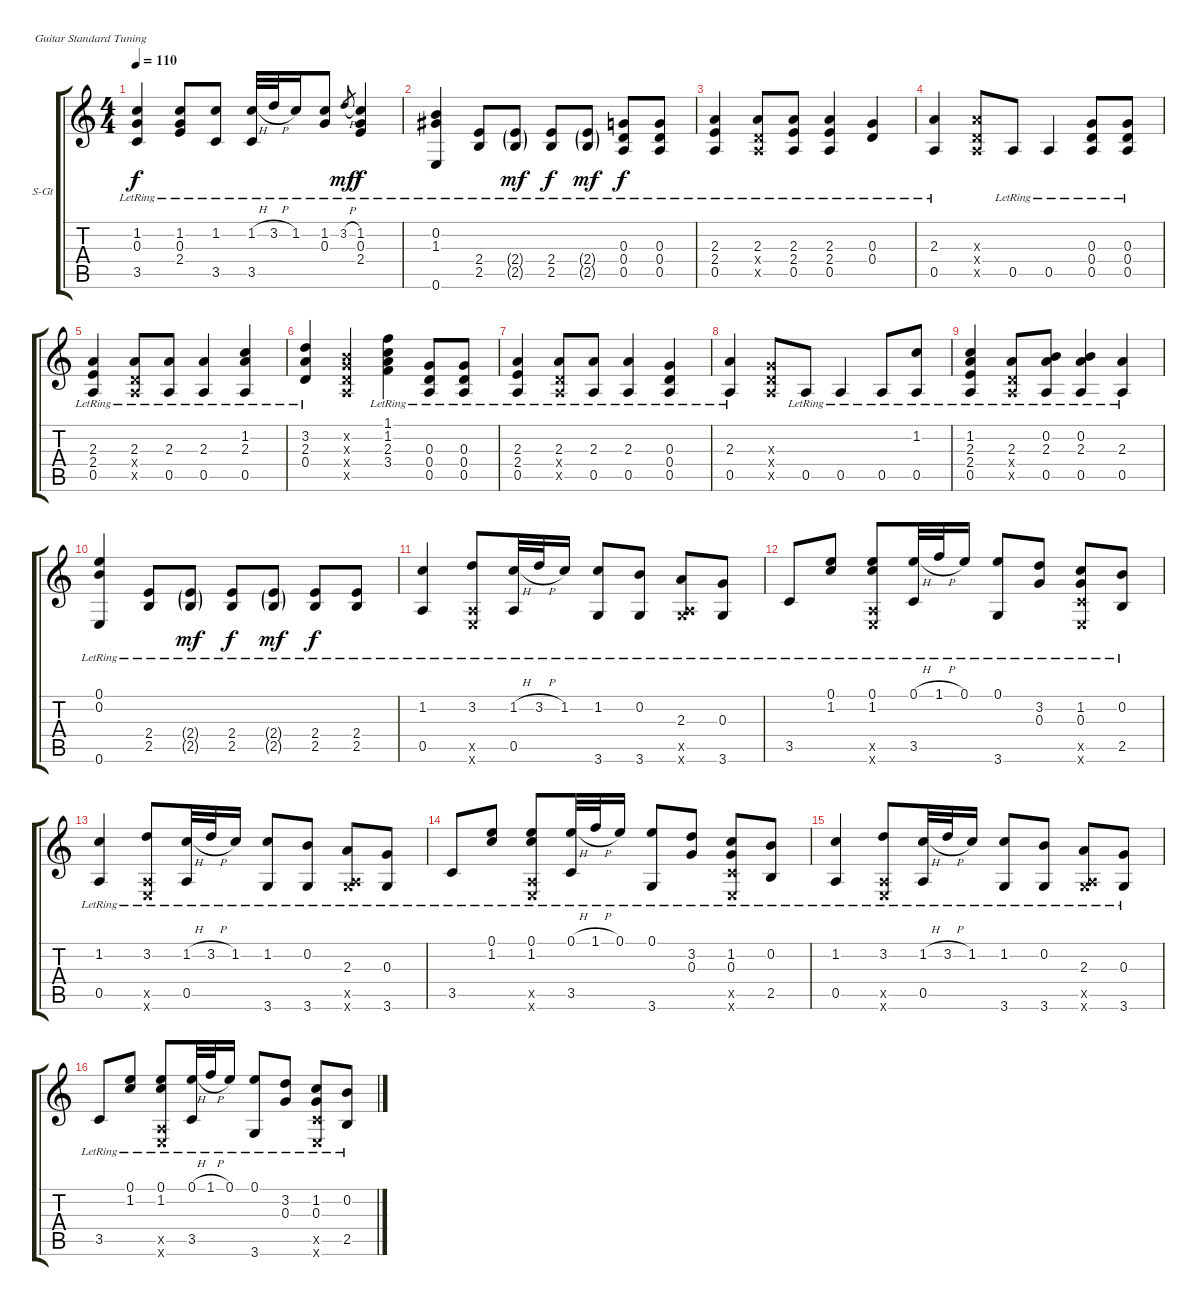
\defaultSystemsLayout 4
\bracketExtendMode groupsimilarinstruments
\firstSystemTrackNameOrientation horizontal
\otherSystemsTrackNameOrientation horizontal
\track ("Steel Guitar" "S-Gt") {instrument acousticguitarsteel}
\staff {score tabs}
\tuning (E4 B3 G3 D3 A2 E2)
\ts (4 4)
\tempo 110
\clef g2
\scale
0.504459
\ks c
(1.2{lr} 0.3{lr} 3.5{lr}).4{dy f} (1.2{lr} 0.3{lr} 2.4{lr}).8 (1.2{lr} 3.5{lr}).8 (1.2{h lr} 3.5{lr}).32 3.2{h lr}.32 1.2{lr}.16 (1.2{lr} 0.3{lr}).8 3.2{h lr}.8{gr dy mf} (1.2{lr} 0.3{lr} 2.4{lr}).4{dy f} |
\scale
0.495541 (0.2{lr} 1.3{lr} 0.6{lr}).4 (2.4{lr} 2.5{lr}).8 (2.4{g lr} 2.5{g lr}).8{dy mf} (2.4{lr} 2.5{lr}).8{dy f} (2.4{g lr} 2.5{g lr}).8{dy mf} (0.3{lr} 0.4{lr} 0.5{lr}).8{dy f} (0.3{lr} 0.4{lr} 0.5{lr}).8 |
\scale
0.482569 (2.3{lr} 2.4{lr} 0.5{lr}).4 (2.3{lr} 0.4{x} 0.5{x}).8 (0.5{lr} 2.4 2.3).8 (0.5{lr} 2.4 2.3).4 (0.3{lr} 0.4{lr}).4 |
\scale
0.517431 (2.3{lr} 0.5{lr}).4 (2.3{x} 0.4{x} 0.5{x}).8 0.5{lr}.8 0.5{lr}.4 (0.3{lr} 0.4{lr} 0.5{lr}).8 (0.3{lr} 0.4{lr} 0.5{lr}).8 |
\scale
0.5 (2.3{lr} 2.4{lr} 0.5{lr}).4 (2.3{lr} 0.4{x} 0.5{x}).8 (2.3{lr} 0.5{lr}).8 (2.3{lr} 0.5{lr}).4 (1.2{lr} 2.3{lr} 0.5{lr}).4 |
\scale
0.5 (3.2{lr} 2.3{lr} 0.4{lr}).4 (0.2{x} 0.3{x} 0.4{x} 0.5{x}).4 (1.1{lr} 1.2{lr} 2.3{lr} 3.4{lr}).4 (0.3{lr} 0.4{lr} 0.5{lr}).8 (0.3{lr} 0.4{lr} 0.5{lr}).8 |
\scale
0.482569 (2.3{lr} 2.4{lr} 0.5{lr}).4 (2.3{lr} 0.4{x} 0.5{x}).8 (2.3{lr} 0.5{lr}).8 (2.3{lr} 0.5{lr}).4 (0.3{lr} 0.4{lr} 0.5{lr}).4 |
\scale
0.517431 (2.3{lr} 0.5{lr}).4 (0.3{x} 0.4{x} 0.5{x}).8 0.5{lr}.8 0.5{lr}.4 0.5{lr}.8 (0.5{lr} 1.2).8 |
\scale
0.47007 (2.3{lr} 2.4{lr} 0.5{lr} 1.2).4 (2.3{lr} 0.4{x} 0.5{x}).8 (2.3{lr} 0.5{lr} 0.2).8 (2.3{lr} 0.5{lr} 0.2).4 (2.3{lr} 0.5{lr}).4 |
\scale
0.52993 (0.1{lr} 0.2{lr} 0.6{lr}).4 (2.4{lr} 2.5{lr}).8 (2.4{g lr} 2.5{g lr}).8{dy mf} (2.4{lr} 2.5{lr}).8{dy f} (2.4{g lr} 2.5{g lr}).8{dy mf} (2.4{lr} 2.5{lr}).8{dy f} (2.4{lr} 2.5{lr}).8 |
\scale
0.48445 (1.2{lr} 0.5{lr}).4 (3.2{lr} 0.5{x} 0.6{x}).8 (1.2{h lr} 0.5{lr}).32 3.2{h lr}.32 1.2{lr}.16 (1.2{lr} 3.6{lr}).8 (0.2{lr} 3.6{lr}).8 (2.3{lr} 3.6{x} 0.5{x}).8 (0.3{lr} 3.6{lr}).8 |
\scale
0.51555 3.5{lr}.8 (0.1{lr} 1.2{lr}).8 (0.1{lr} 1.2{lr} 0.5{x} 0.6{x}).8 (0.1{h lr} 3.5{lr}).32 1.1{h lr}.32 0.1{lr}.16 (0.1{lr} 3.6{lr}).8 (3.2{lr} 0.3{lr}).8 (1.2{lr} 0.3{lr} 3.5{x} 0.6{x}).8 (0.2{lr} 2.5{lr}).8 |
\scale
0.48445 (1.2{lr} 0.5{lr}).4 (3.2{lr} 0.5{x} 0.6{x}).8 (1.2{h lr} 0.5{lr}).32 3.2{h lr}.32 1.2{lr}.16 (1.2{lr} 3.6{lr}).8 (0.2{lr} 3.6{lr}).8 (2.3{lr} 3.6{x} 0.5{x}).8 (0.3{lr} 3.6{lr}).8 |
\scale
0.51555 3.5{lr}.8 (0.1{lr} 1.2{lr}).8 (0.1{lr} 1.2{lr} 0.5{x} 0.6{x}).8 (0.1{h lr} 3.5{lr}).32 1.1{h lr}.32 0.1{lr}.16 (0.1{lr} 3.6{lr}).8 (3.2{lr} 0.3{lr}).8 (1.2{lr} 0.3{lr} 3.5{x} 0.6{x}).8 (0.2{lr} 2.5{lr}).8 |
\scale
0.48445 (1.2{lr} 0.5{lr}).4 (3.2{lr} 0.5{x} 0.6{x}).8 (1.2{h lr} 0.5{lr}).32 3.2{h lr}.32 1.2{lr}.16 (1.2{lr} 3.6{lr}).8 (0.2{lr} 3.6{lr}).8 (2.3{lr} 3.6{x} 0.5{x}).8 (0.3{lr} 3.6{lr}).8 |
\scale
0.51555 3.5{lr}.8 (0.1{lr} 1.2{lr}).8 (0.1{lr} 1.2{lr} 0.5{x} 0.6{x}).8 (0.1{h lr} 3.5{lr}).32 1.1{h lr}.32 0.1{lr}.16 (0.1{lr} 3.6{lr}).8 (3.2{lr} 0.3{lr}).8 (1.2{lr} 0.3{lr} 3.5{x} 0.6{x}).8 (0.2{lr} 2.5{lr}).8
